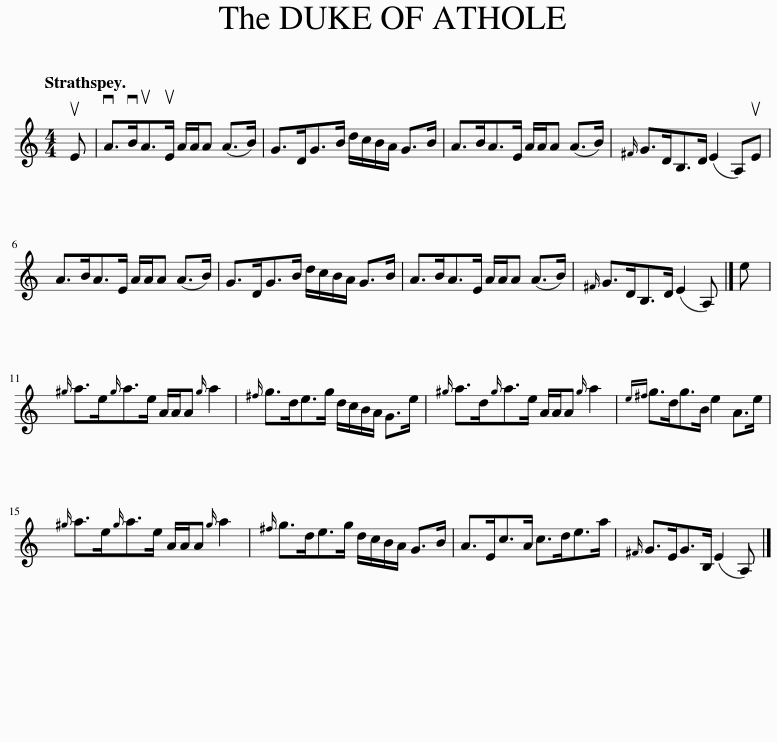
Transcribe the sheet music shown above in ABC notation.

X:1
L:1/8
Q:1/4=120
M:4/4
I:linebreak $
K:C
V:1 treble
V:1
 uE | vA>vBuA>uE A/A/A (A>B) | G>DG>B d/c/B/A/ G>B | A>BA>E A/A/A (A>B) |{^F} G>DB,>D (E2 A,)uE |$ %5
 A>BA>E A/A/A (A>B) | G>DG>B d/c/B/A/ G>B | A>BA>E A/A/A (A>B) |{^F} G>DB,>D (E2 A,) |] e |$ %10
{^g} a>e{g}a>e A/A/A{g} a2 |{^f} g>de>g d/c/B/A/ G>e |{^g} a>d{g}a>e A/A/A{g} a2 |{e^f} g>dg>B e2 A>e |${^g} a>e{g}a>e A/A/A{g} a2 | %15
{^f} g>de>g d/c/B/A/ G>B | A>Ec>A c>de>a |{^F} G>EG>B, (E2 A,) |] %18
